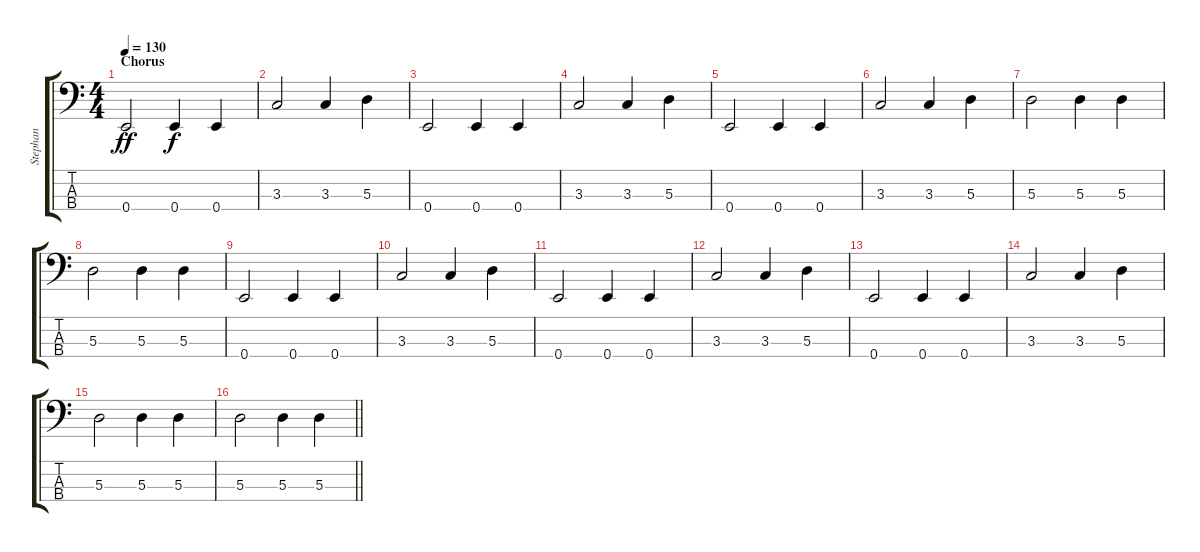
\track ("Stephan" "Stephan") {instrument electricbassfinger}
\staff {score tabs}
\tuning (G2 D2 A1 E1) {hide}
\ts (4 4)
\section ("" "Chorus")
\tempo 130
\clef f4
\ks c
0.4.2{dy ff} 0.4.4{dy f} 0.4.4 |
3.3.2 3.3.4 5.3.4 |
0.4.2 0.4.4 0.4.4 |
3.3.2 3.3.4 5.3.4 |
0.4.2 0.4.4 0.4.4 |
3.3.2 3.3.4 5.3.4 |
5.3.2 5.3.4 5.3.4 |
5.3.2 5.3.4 5.3.4 |
0.4.2 0.4.4 0.4.4 |
3.3.2 3.3.4 5.3.4 |
0.4.2 0.4.4 0.4.4 |
3.3.2 3.3.4 5.3.4 |
0.4.2 0.4.4 0.4.4 |
3.3.2 3.3.4 5.3.4 |
5.3.2 5.3.4 5.3.4 |
\barLineRight lightlight
5.3.2 5.3.4 5.3.4
